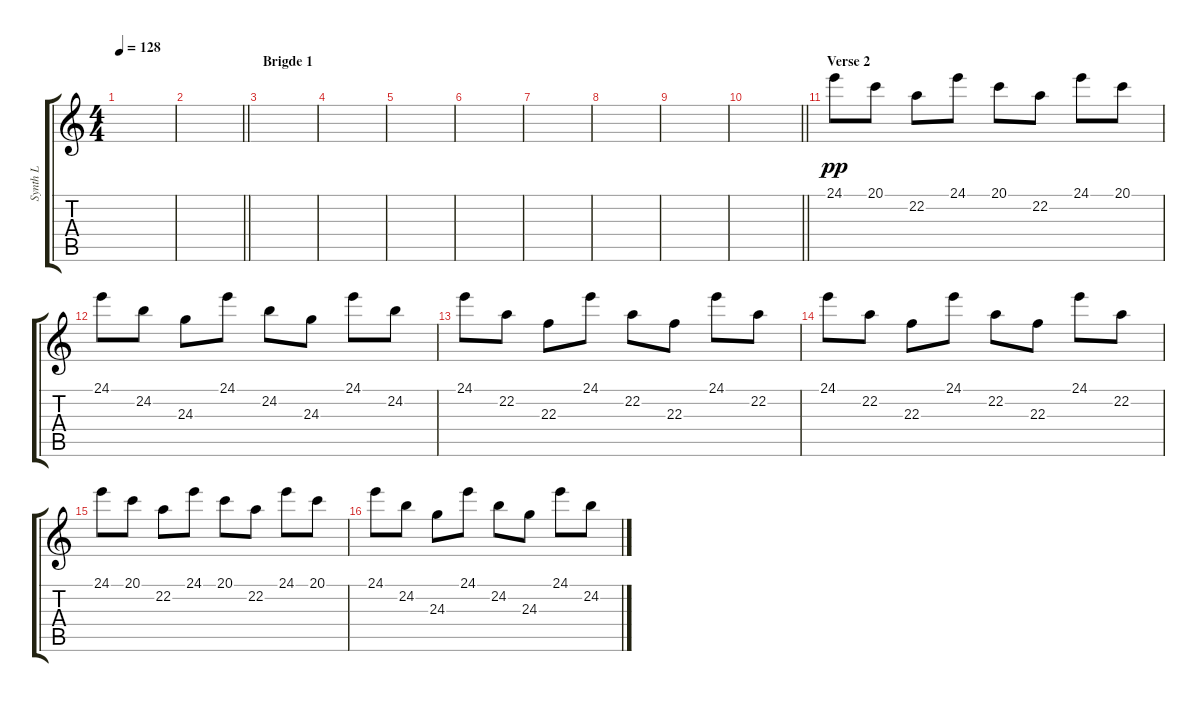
\track ("Synth L" "Synth L") {instrument stringensemble1}
\staff {score tabs}
\tuning (E4 B3 G3 D3 A2 E2) {hide}
\ts (4 4)
\tempo 128
\clef g2
\ks c
|
\barLineRight lightlight
|
\section ("" "Brigde 1")
|
|
|
|
|
|
|
\barLineRight lightlight
|
\section ("" "Verse 2")
24.1.8{dy pp} 20.1.8 22.2.8 24.1.8 20.1.8 22.2.8 24.1.8 20.1.8 |
24.1.8 24.2.8 24.3.8 24.1.8 24.2.8 24.3.8 24.1.8 24.2.8 |
24.1.8 22.2.8 22.3.8 24.1.8 22.2.8 22.3.8 24.1.8 22.2.8 |
24.1.8 22.2.8 22.3.8 24.1.8 22.2.8 22.3.8 24.1.8 22.2.8 |
24.1.8 20.1.8 22.2.8 24.1.8 20.1.8 22.2.8 24.1.8 20.1.8 |
24.1.8 24.2.8 24.3.8 24.1.8 24.2.8 24.3.8 24.1.8 24.2.8
